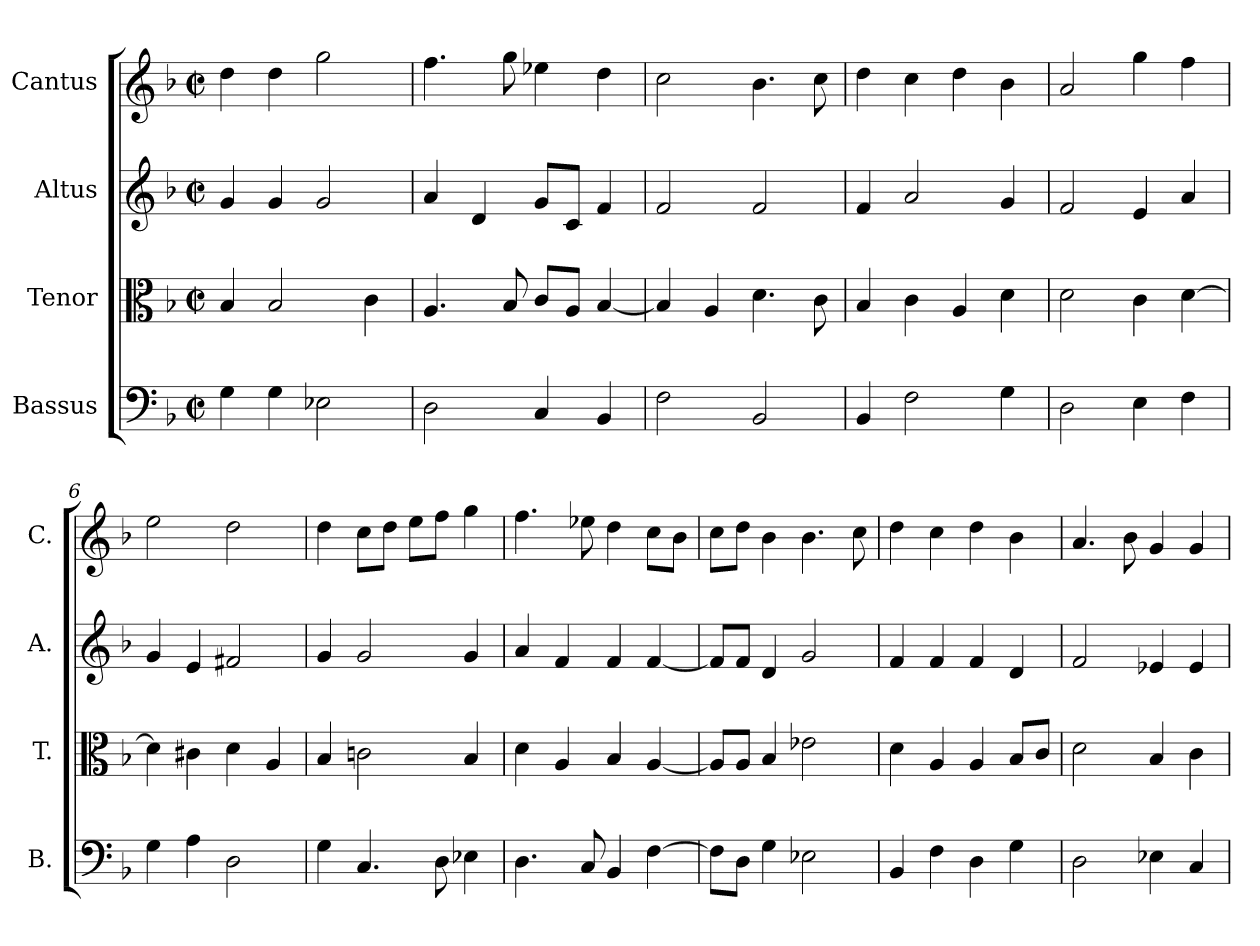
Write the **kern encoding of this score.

**kern	**kern	**kern	**kern
*part4	*part3	*part2	*part1
*staff4	*staff3	*staff2	*staff1
*I"Bassus	*I"Tenor	*I"Altus	*I"Cantus
*I'B.	*I'T.	*I'A.	*I'C.
*clefF4	*clefC3	*clefG2	*clefG2
*k[b-]	*k[b-]	*k[b-]	*k[b-]
*F:	*F:	*F:	*F:
*M2/2	*M2/2	*M2/2	*M2/2
*met(c|)	*met(c|)	*met(c|)	*met(c|)
=1	=1	=1	=1
4G\	4B-/	4g/	4dd\
4G\	2B-/	4g/	4dd\
2E-X\	.	2g/	2gg\
.	4c\	.	.
=2	=2	=2	=2
2D\	4.A/	4a/	4.ff\
.	.	4d/	.
.	8B-/	.	8gg\
4C/	8c/L	8g/L	4ee-X\
.	8A/J	8c/J	.
4BB-/	[4B-/	4f/	4dd\
=3	=3	=3	=3
2F\	4B-/]	2f/	2cc\
.	4A/	.	.
2BB-/	4.d\	2f/	4.b-\
.	8c\	.	8cc\
=4	=4	=4	=4
4BB-/	4B-/	4f/	4dd\
2F\	4c\	2a/	4cc\
.	4A/	.	4dd\
4G\	4d\	4g/	4b-\
=5	=5	=5	=5
2D\	2d\	2f/	2a/
4E\	4c\	4e/	4gg\
4F\	[4d\	4a/	4ff\
=6	=6	=6	=6
4G\	4d\]	4g/	2ee\
4A\	4c#X\	4e/	.
2D\	4d\	2f#X/	2dd\
.	4A/	.	.
=7	=7	=7	=7
4G\	4B-/	4g/	4dd\
4.C/	2cn\	2g/	8cc\L
.	.	.	8dd\J
.	.	.	8ee\L
8D\	.	.	8ff\J
4E-X\	4B-/	4g/	4gg\
=8	=8	=8	=8
4.D\	4d\	4a/	4.ff\
.	4A/	4f/	.
8C/	.	.	8ee-X\
4BB-/	4B-/	4f/	4dd\
[4F\	[4A/	[4f/	8cc\L
.	.	.	8b-\J
!!LO:LB:g=z
=9	=9	=9	=9
8F\L]	8A/L]	8f/L]	8cc\L
8D\J	8A/J	8f/J	8dd\J
4G\	4B-/	4d/	4b-\
2E-X\	2e-X\	2g/	4.b-\
.	.	.	8cc\
=10	=10	=10	=10
4BB-/	4d\	4f/	4dd\
4F\	4A/	4f/	4cc\
4D\	4A/	4f/	4dd\
4G\	8B-/L	4d/	4b-\
.	8c/J	.	.
=11	=11	=11	=11
2D\	2d\	2f/	4.a/
.	.	.	8b-\
4E-X\	4B-/	4e-X/	4g/
4C/	4c\	4e-/	4g/
=	=	=	=
*-	*-	*-	*-
